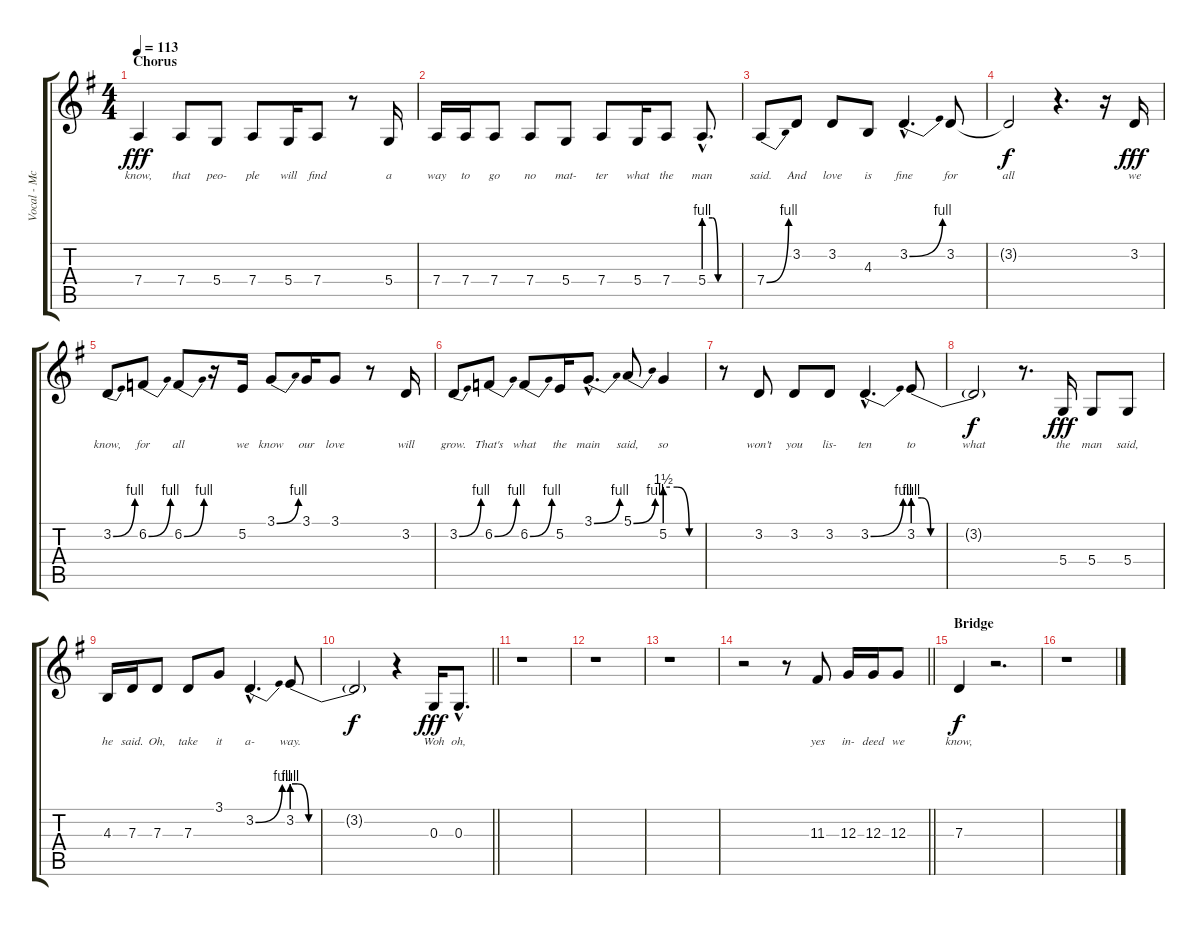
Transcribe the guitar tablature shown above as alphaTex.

\track ("Vocal - McCartney" "Vocal - Mc") {instrument shakuhachi}
\staff {score tabs}
\tuning (E4 B3 G3 D3 A2 E2) {hide}
\ts (4 4)
\section ("" "Chorus")
\tempo 113
\clef g2
\ks g
7.4.4{lyrics (0 "know,") lyrics (1 "") lyrics (2 "") lyrics (3 "") lyrics (4 "") dy fff} 7.4.8{lyrics (0 "that") lyrics (1 "") lyrics (2 "") lyrics (3 "") lyrics (4 "")} 5.4.8{lyrics (0 "peo-") lyrics (1 "") lyrics (2 "") lyrics (3 "") lyrics (4 "")} 7.4.8{lyrics (0 "ple") lyrics (1 "") lyrics (2 "") lyrics (3 "") lyrics (4 "")} 5.4.16{lyrics (0 "will") lyrics (1 "") lyrics (2 "") lyrics (3 "") lyrics (4 "")} 7.4.8{lyrics (0 "find") lyrics (1 "") lyrics (2 "") lyrics (3 "") lyrics (4 "")} r.8 5.4.16{lyrics (0 "a") lyrics (1 "") lyrics (2 "") lyrics (3 "") lyrics (4 "")} |
7.4.16{lyrics (0 "way") lyrics (1 "") lyrics (2 "") lyrics (3 "") lyrics (4 "")} 7.4.16{lyrics (0 "to") lyrics (1 "") lyrics (2 "") lyrics (3 "") lyrics (4 "")} 7.4.8{lyrics (0 "go") lyrics (1 "") lyrics (2 "") lyrics (3 "") lyrics (4 "")} 7.4.8{lyrics (0 "no") lyrics (1 "") lyrics (2 "") lyrics (3 "") lyrics (4 "")} 5.4.8{lyrics (0 "mat-") lyrics (1 "") lyrics (2 "") lyrics (3 "") lyrics (4 "")} 7.4.8{lyrics (0 "ter") lyrics (1 "") lyrics (2 "") lyrics (3 "") lyrics (4 "")} 5.4.16{lyrics (0 "what") lyrics (1 "") lyrics (2 "") lyrics (3 "") lyrics (4 "")} 7.4.8{lyrics (0 "the") lyrics (1 "") lyrics (2 "") lyrics (3 "") lyrics (4 "")} 5.4{be (custom 0 4 15 4 25 0 40 0 60 0) hac}.8{d lyrics (0 "man") lyrics (1 "") lyrics (2 "") lyrics (3 "") lyrics (4 "")} |
7.4{be (bend 0 0 60 4)}.8{lyrics (0 "said.") lyrics (1 "") lyrics (2 "") lyrics (3 "") lyrics (4 "")} 3.2.8{lyrics (0 "And") lyrics (1 "") lyrics (2 "") lyrics (3 "") lyrics (4 "")} 3.2.8{lyrics (0 "love") lyrics (1 "") lyrics (2 "") lyrics (3 "") lyrics (4 "")} 4.3.8{lyrics (0 "is") lyrics (1 "") lyrics (2 "") lyrics (3 "") lyrics (4 "")} 3.2{be (bend 0 0 60 4) hac}.4{d lyrics (0 "fine") lyrics (1 "") lyrics (2 "") lyrics (3 "") lyrics (4 "")} 3.2.8{lyrics (0 "for") lyrics (1 "") lyrics (2 "") lyrics (3 "") lyrics (4 "")} |
3.2{t}.2{lyrics (0 "all") lyrics (1 "") lyrics (2 "") lyrics (3 "") lyrics (4 "") dy f} r.4{d} r.16 3.2.16{lyrics (0 "we") lyrics (1 "") lyrics (2 "") lyrics (3 "") lyrics (4 "") dy fff} |
3.2{be (bend 0 0 60 4)}.8{lyrics (0 "know,") lyrics (1 "") lyrics (2 "") lyrics (3 "") lyrics (4 "")} 6.2{be (bend 0 0 60 4)}.8{lyrics (0 "for") lyrics (1 "") lyrics (2 "") lyrics (3 "") lyrics (4 "")} 6.2{be (bend 0 0 60 4)}.8{lyrics (0 "all") lyrics (1 "") lyrics (2 "") lyrics (3 "") lyrics (4 "")} r.16 5.2.16{lyrics (0 "we") lyrics (1 "") lyrics (2 "") lyrics (3 "") lyrics (4 "")} 3.1{be (bend 0 0 60 4)}.8{lyrics (0 "know") lyrics (1 "") lyrics (2 "") lyrics (3 "") lyrics (4 "")} 3.1.16{lyrics (0 "our") lyrics (1 "") lyrics (2 "") lyrics (3 "") lyrics (4 "")} 3.1.8{lyrics (0 "love") lyrics (1 "") lyrics (2 "") lyrics (3 "") lyrics (4 "")} r.8 3.2.16{lyrics (0 "will") lyrics (1 "") lyrics (2 "") lyrics (3 "") lyrics (4 "")} |
3.2{be (bend 0 0 60 4)}.8{lyrics (0 "grow.") lyrics (1 "") lyrics (2 "") lyrics (3 "") lyrics (4 "")} 6.2{be (bend 0 0 60 4)}.8{lyrics (0 "That's") lyrics (1 "") lyrics (2 "") lyrics (3 "") lyrics (4 "")} 6.2{be (bend 0 0 60 4)}.8{lyrics (0 "what") lyrics (1 "") lyrics (2 "") lyrics (3 "") lyrics (4 "")} 5.2.16{lyrics (0 "the") lyrics (1 "") lyrics (2 "") lyrics (3 "") lyrics (4 "")} 3.1{be (bend 0 0 60 4) hac}.8{d lyrics (0 "main") lyrics (1 "") lyrics (2 "") lyrics (3 "") lyrics (4 "")} 5.1{be (bend 0 0 60 4)}.8{lyrics (0 "said,") lyrics (1 "") lyrics (2 "") lyrics (3 "") lyrics (4 "")} 5.2{be (custom 0 6 20 6 40 0 60 0)}.4{lyrics (0 "so") lyrics (1 "") lyrics (2 "") lyrics (3 "") lyrics (4 "")} |
r.8 3.2.8{lyrics (0 "won't") lyrics (1 "") lyrics (2 "") lyrics (3 "") lyrics (4 "")} 3.2.8{lyrics (0 "you") lyrics (1 "") lyrics (2 "") lyrics (3 "") lyrics (4 "")} 3.2.8{lyrics (0 "lis-") lyrics (1 "") lyrics (2 "") lyrics (3 "") lyrics (4 "")} 3.2{be (bend 0 0 60 4) hac}.4{d lyrics (0 "ten") lyrics (1 "") lyrics (2 "") lyrics (3 "") lyrics (4 "")} 3.2{be (custom 0 4 5 4 10 0 15 0 20 0 40 0 60 0)}.8{lyrics (0 "to") lyrics (1 "") lyrics (2 "") lyrics (3 "") lyrics (4 "")} |
3.2{t}.2{lyrics (0 "what") lyrics (1 "") lyrics (2 "") lyrics (3 "") lyrics (4 "") dy f} r.8{d} 5.4.16{lyrics (0 "the") lyrics (1 "") lyrics (2 "") lyrics (3 "") lyrics (4 "") dy fff} 5.4.8{lyrics (0 "man") lyrics (1 "") lyrics (2 "") lyrics (3 "") lyrics (4 "")} 5.4.8{lyrics (0 "said,") lyrics (1 "") lyrics (2 "") lyrics (3 "") lyrics (4 "")} |
4.3.16{lyrics (0 "he") lyrics (1 "") lyrics (2 "") lyrics (3 "") lyrics (4 "")} 7.3.16{lyrics (0 "said.") lyrics (1 "") lyrics (2 "") lyrics (3 "") lyrics (4 "")} 7.3.8{lyrics (0 "Oh,") lyrics (1 "") lyrics (2 "") lyrics (3 "") lyrics (4 "")} 7.3.8{lyrics (0 "take") lyrics (1 "") lyrics (2 "") lyrics (3 "") lyrics (4 "")} 3.1.8{lyrics (0 "it") lyrics (1 "") lyrics (2 "") lyrics (3 "") lyrics (4 "")} 3.2{be (bend 0 0 60 4) hac}.4{d lyrics (0 "a-") lyrics (1 "") lyrics (2 "") lyrics (3 "") lyrics (4 "")} 3.2{be (custom 0 4 3 4 10 0 40 0 60 0)}.8{lyrics (0 "way.") lyrics (1 "") lyrics (2 "") lyrics (3 "") lyrics (4 "")} |
\barLineRight lightlight
3.2{t}.2{lyrics (0 "") lyrics (1 "") lyrics (2 "") lyrics (3 "") lyrics (4 "") dy f} r.4 0.3.16{lyrics (0 "Woh") lyrics (1 "") lyrics (2 "") lyrics (3 "") lyrics (4 "") dy fff} 0.3{hac}.8{d lyrics (0 "oh,") lyrics (1 "") lyrics (2 "") lyrics (3 "") lyrics (4 "")} |
r.1 |
r.1 |
r.1 |
\barLineRight lightlight
r.2 r.8 11.3.8{lyrics (0 "yes") lyrics (1 "") lyrics (2 "") lyrics (3 "") lyrics (4 "")} 12.3.16{lyrics (0 "in-") lyrics (1 "") lyrics (2 "") lyrics (3 "") lyrics (4 "")} 12.3.16{lyrics (0 "deed") lyrics (1 "") lyrics (2 "") lyrics (3 "") lyrics (4 "")} 12.3.8{lyrics (0 "we") lyrics (1 "") lyrics (2 "") lyrics (3 "") lyrics (4 "")} |
\section ("" "Bridge")
7.3.4{lyrics (0 "know,") lyrics (1 "") lyrics (2 "") lyrics (3 "") lyrics (4 "") dy f} r.2{d} |
r.1
